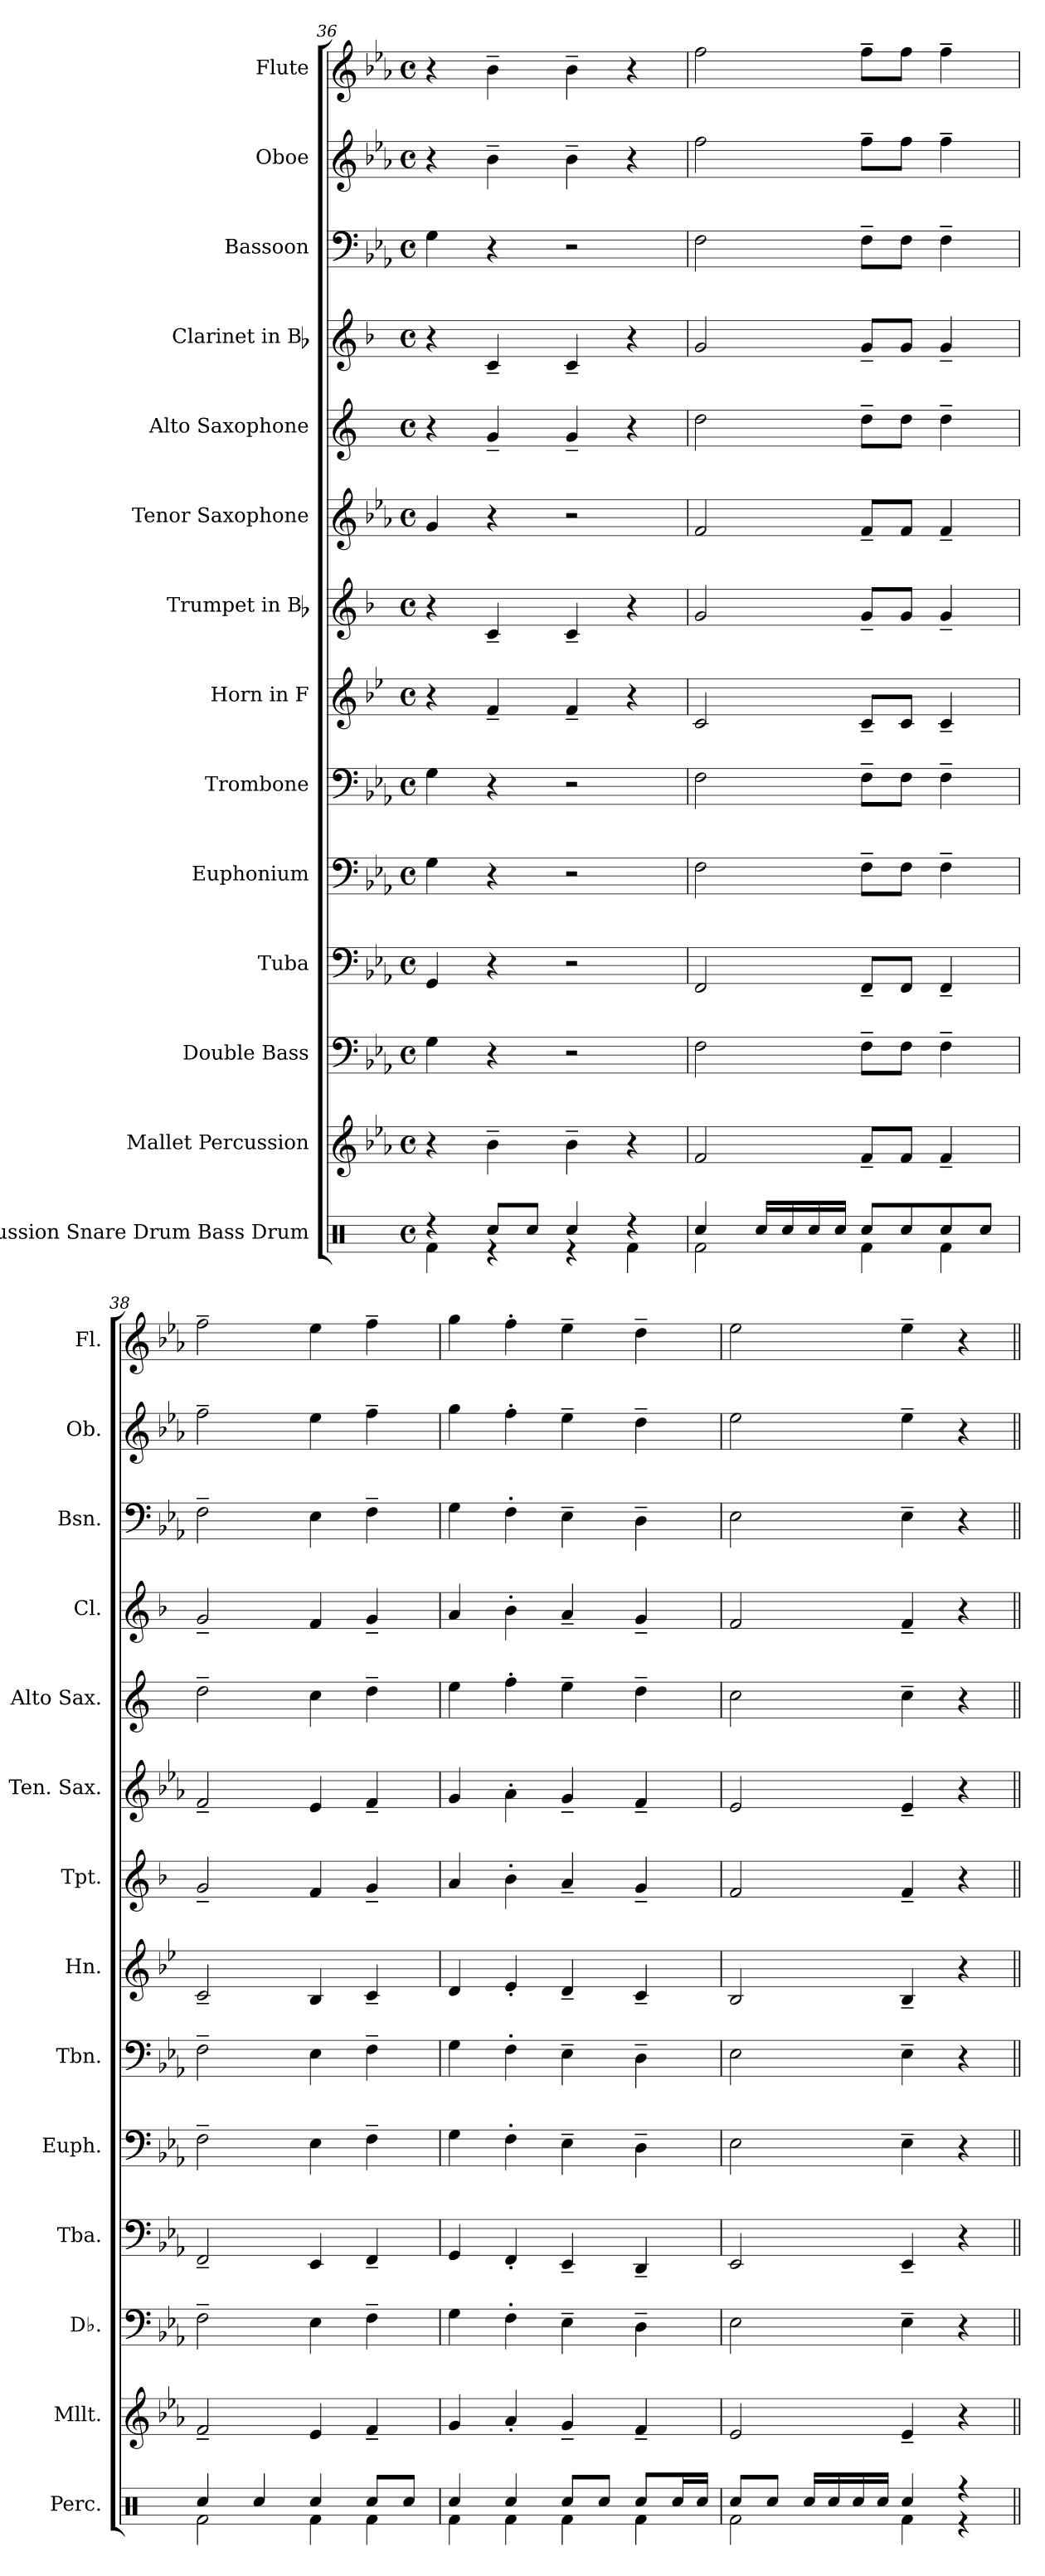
**kern	**kern	**kern	**kern	**kern	**kern	**kern	**kern	**kern	**kern	**kern	**kern	**kern	**kern
*part14	*part13	*part12	*part11	*part10	*part9	*part8	*part7	*part6	*part5	*part4	*part3	*part2	*part1
*staff14	*staff13	*staff12	*staff11	*staff10	*staff9	*staff8	*staff7	*staff6	*staff5	*staff4	*staff3	*staff2	*staff1
*I"Percussion Snare Drum Bass Drum	*I"Mallet Percussion	*I"Double Bass	*I"Tuba	*I"Euphonium	*I"Trombone	*I"Horn in F	*I"Trumpet in Bb	*I"Tenor Saxophone	*I"Alto Saxophone	*I"Clarinet in Bb	*I"Bassoon	*I"Oboe	*I"Flute
*I'Perc.	*I'Mllt.	*I'Db.	*I'Tba.	*I'Euph.	*I'Tbn.	*I'Hn.	*I'Tpt.	*I'Ten. Sax.	*I'Alto Sax.	*I'Cl.	*I'Bsn.	*I'Ob.	*I'Fl.
*clefX	*clefG2	*clefF4	*clefF4	*clefF4	*clefF4	*clefG2	*clefG2	*clefG2	*clefG2	*clefG2	*clefF4	*clefG2	*clefG2
*	*ITrd-14c-24	*ITrd7c12	*	*	*	*ITrd4c7	*ITrd1c2	*ITrd8c14	*ITrd5c9	*ITrd1c2	*	*	*
*k[]	*k[b-e-a-]	*k[b-e-a-]	*k[b-e-a-]	*k[b-e-a-]	*k[b-e-a-]	*k[b-e-a-]	*k[b-e-a-]	*k[b-e-a-]	*k[b-e-a-]	*k[b-e-a-]	*k[b-e-a-]	*k[b-e-a-]	*k[b-e-a-]
*C:	*E-:	*E-:	*E-:	*E-:	*E-:	*E-:	*E-:	*E-:	*E-:	*E-:	*E-:	*E-:	*E-:
*M4/4	*M4/4	*M4/4	*M4/4	*M4/4	*M4/4	*M4/4	*M4/4	*M4/4	*M4/4	*M4/4	*M4/4	*M4/4	*M4/4
*met(c)	*met(c)	*met(c)	*met(c)	*met(c)	*met(c)	*met(c)	*met(c)	*met(c)	*met(c)	*met(c)	*met(c)	*met(c)	*met(c)
=36	=36	=36	=36	=36	=36	=36	=36	=36	=36	=36	=36	=36	=36
*^	*	*	*	*	*	*	*	*	*	*	*	*	*
4r	4Rfi\	4r	4GGi\	4GGi/	4Gi\	4Gi\	4r	4r	4Gi/	4r	4r	4Gi\	4r	4r
8Rcci/L	4r	4bbb-~i\	4r	4r	4r	4r	4B-~i/	4B-~i/	4r	4B-~i/	4B-~i/	4r	4b-~i\	4b-~i\
8Rcci/J	.	.	.	.	.	.	.	.	.	.	.	.	.	.
4Rcci/	4r	4bbb-~i\	2r	2r	2r	2r	4B-~i/	4B-~i/	2r	4B-~i/	4B-~i/	2r	4b-~i\	4b-~i\
4r	4Rfi\	4r	.	.	.	.	4r	4r	.	4r	4r	.	4r	4r
=37	=37	=37	=37	=37	=37	=37	=37	=37	=37	=37	=37	=37	=37	=37
4Rcci/	2Rfi\	2fffi/	2FFi\	2FFi/	2Fi\	2Fi\	2Fi/	2fi/	2Fi/	2fi\	2fi/	2Fi\	2ffi\	2ffi\
16Rcci/LL	.	.	.	.	.	.	.	.	.	.	.	.	.	.
16Rcci/	.	.	.	.	.	.	.	.	.	.	.	.	.	.
16Rcci/	.	.	.	.	.	.	.	.	.	.	.	.	.	.
16Rcci/JJ	.	.	.	.	.	.	.	.	.	.	.	.	.	.
8Rcci/L	4Rfi\	8fff~i/L	8FF~i\L	8FF~i/L	8F~i\L	8F~i\L	8F~i/L	8f~i/L	8F~i/L	8f~i\L	8f~i/L	8F~i\L	8ff~i\L	8ff~i\L
8Rcci/	.	8fffi/J	8FFi\J	8FFi/J	8Fi\J	8Fi\J	8Fi/J	8fi/J	8Fi/J	8fi\J	8fi/J	8Fi\J	8ffi\J	8ffi\J
8Rcci/	4Rfi\	4fff~i/	4FF~i\	4FF~i/	4F~i\	4F~i\	4F~i/	4f~i/	4F~i/	4f~i\	4f~i/	4F~i\	4ff~i\	4ff~i\
8Rcci/J	.	.	.	.	.	.	.	.	.	.	.	.	.	.
=38	=38	=38	=38	=38	=38	=38	=38	=38	=38	=38	=38	=38	=38	=38
4Rcci/	2Rfi\	2fff~i/	2FF~i\	2FF~i/	2F~i\	2F~i\	2F~i/	2f~i/	2F~i/	2f~i\	2f~i/	2F~i\	2ff~i\	2ff~i\
4Rcci/	.	.	.	.	.	.	.	.	.	.	.	.	.	.
4Rcci/	4Rfi\	4eee-i/	4EE-i\	4EE-i/	4E-i\	4E-i\	4E-i/	4e-i/	4E-i/	4e-i\	4e-i/	4E-i\	4ee-i\	4ee-i\
8Rcci/L	4Rfi\	4fff~i/	4FF~i\	4FF~i/	4F~i\	4F~i\	4F~i/	4f~i/	4F~i/	4f~i\	4f~i/	4F~i\	4ff~i\	4ff~i\
8Rcci/J	.	.	.	.	.	.	.	.	.	.	.	.	.	.
=39	=39	=39	=39	=39	=39	=39	=39	=39	=39	=39	=39	=39	=39	=39
4Rcci/	4Rfi\	4gggi/	4GGi\	4GGi/	4Gi\	4Gi\	4Gi/	4gi/	4Gi/	4gi\	4gi/	4Gi\	4ggi\	4ggi\
4Rcci/	4Rfi\	4aaa-'i/	4FF'i\	4FF'i/	4F'i\	4F'i\	4A-'i/	4a-'i\	4A-'i\	4a-'i\	4a-'i\	4F'i\	4ff'i\	4ff'i\
8Rcci/L	4Rfi\	4ggg~i/	4EE-~i\	4EE-~i/	4E-~i\	4E-~i\	4G~i/	4g~i/	4G~i/	4g~i\	4g~i/	4E-~i\	4ee-~i\	4ee-~i\
8Rcci/J	.	.	.	.	.	.	.	.	.	.	.	.	.	.
8Rcci/L	4Rfi\	4fff~i/	4DD~i\	4DD~i/	4D~i\	4D~i\	4F~i/	4f~i/	4F~i/	4f~i\	4f~i/	4D~i\	4dd~i\	4dd~i\
16Rcci/L	.	.	.	.	.	.	.	.	.	.	.	.	.	.
16Rcci/JJ	.	.	.	.	.	.	.	.	.	.	.	.	.	.
=40	=40	=40	=40	=40	=40	=40	=40	=40	=40	=40	=40	=40	=40	=40
8Rcci/L	2Rfi\	2eee-i/	2EE-i\	2EE-i/	2E-i\	2E-i\	2E-i/	2e-i/	2E-i/	2e-i\	2e-i/	2E-i\	2ee-i\	2ee-i\
8Rcci/J	.	.	.	.	.	.	.	.	.	.	.	.	.	.
16Rcci/LL	.	.	.	.	.	.	.	.	.	.	.	.	.	.
16Rcci/	.	.	.	.	.	.	.	.	.	.	.	.	.	.
16Rcci/	.	.	.	.	.	.	.	.	.	.	.	.	.	.
16Rcci/JJ	.	.	.	.	.	.	.	.	.	.	.	.	.	.
4Rcci/	4Rfi\	4eee-~i/	4EE-~i\	4EE-~i/	4E-~i\	4E-~i\	4E-~i/	4e-~i/	4E-~i/	4e-~i\	4e-~i/	4E-~i\	4ee-~i\	4ee-~i\
4r	4r	4r	4r	4r	4r	4r	4r	4r	4r	4r	4r	4r	4r	4r
*v	*v	*	*	*	*	*	*	*	*	*	*	*	*	*
=||	=||	=||	=||	=||	=||	=||	=||	=||	=||	=||	=||	=||	=||
*-	*-	*-	*-	*-	*-	*-	*-	*-	*-	*-	*-	*-	*-
